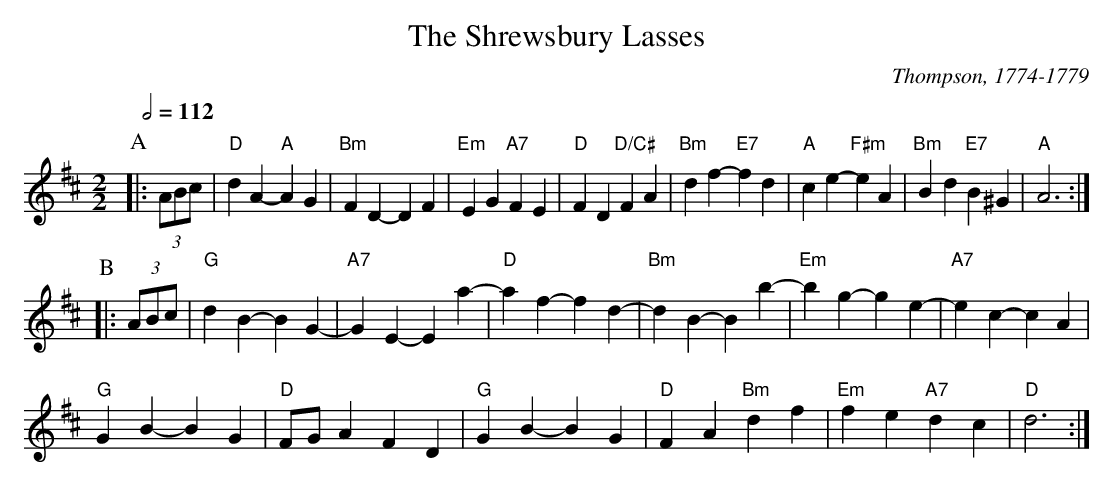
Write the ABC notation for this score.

X:1
T:The Shrewsbury Lasses
C:Thompson, 1774-1779
M:2/2
L:1/4
Q:1/2=112
K:D
P:A
|: (3A/B/c/ | "D"dA- "A"AG | "Bm"FD- DF | "Em"EG "A7"FE | "D"FD "D/C#"FA |\
"Bm"df- "E7"fd | "A"ce- "F#m"eA | "Bm"Bd "E7"B^G | "A"A3 :|
P:B
|: (3A/B/c/ | "G"dB- BG- | "A7"GE- Ea- | "D"af- fd- | "Bm"dB- Bb- | "Em"bg- ge- | "A7"ec- cA |
"G"GB- BG | "D"F/G/A FD | "G"GB- BG | "D"FA "Bm"df | "Em"fe "A7"dc | "D"d3 :|
